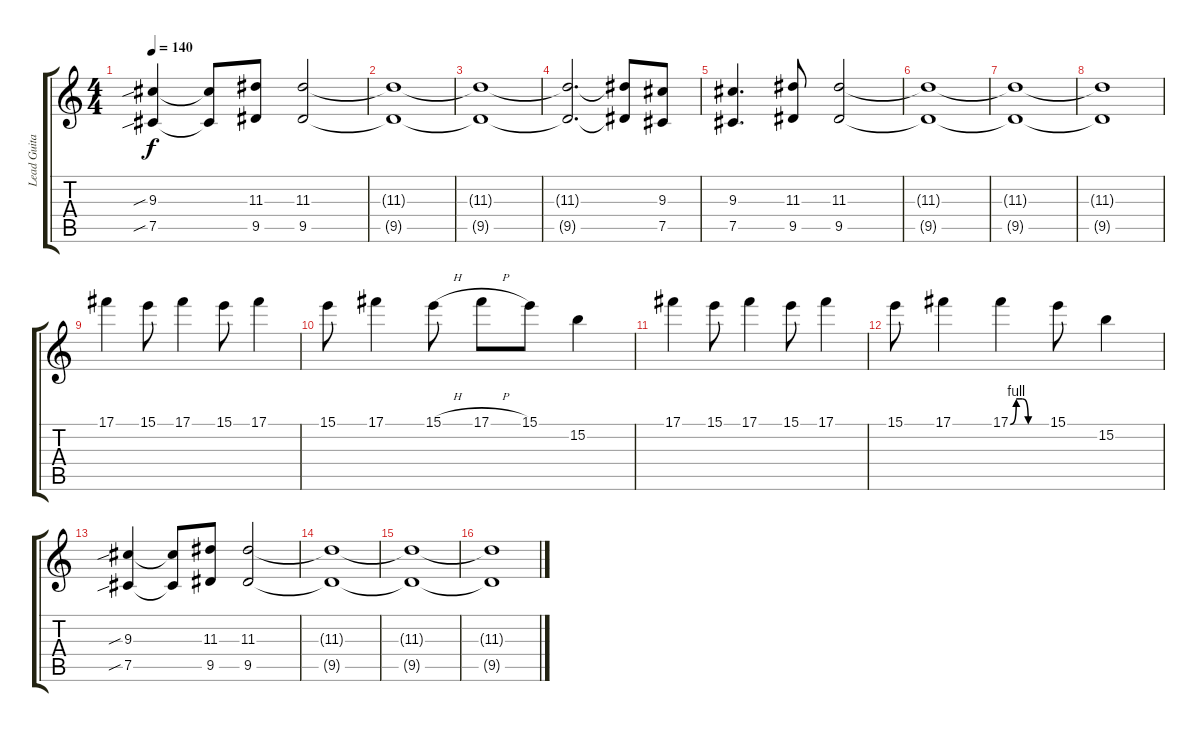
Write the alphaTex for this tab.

\track ("Lead Guitar" "Lead Guita") {instrument overdrivenguitar}
\staff {score tabs}
\tuning (Db4 Ab3 E3 B2 Gb2 B1) {hide}
\ts (4 4)
\tempo 140
\clef g2
\ks c
(9.3{sib} 7.5{sib}).4{dy f} (9.3{t} 7.5{t}).8 (11.3 9.5).8 (11.3 9.5).2 |
(11.3{t} 9.5{t}).1 |
(11.3{t} 9.5{t}).1 |
(11.3{t} 9.5{t}).2{d} (11.3{t} 9.5{t}).8 (9.3 7.5).8 |
(9.3 7.5).4{d} (11.3 9.5).8 (11.3 9.5).2 |
(11.3{t} 9.5{t}).1 |
(11.3{t} 9.5{t}).1 |
(11.3{t} 9.5{t}).1 |
17.1.4 15.1.8 17.1.4 15.1.8 17.1.4 |
15.1.8 17.1.4 15.1{h}.8 17.1{h}.8 15.1.8 15.2.4 |
17.1.4 15.1.8 17.1.4 15.1.8 17.1.4 |
15.1.8 17.1.4 17.1{be (custom 0 0 10 4 20 4 30 0 60 0)}.4 15.1.8 15.2.4 |
(9.3{sib} 7.5{sib}).4 (9.3{t} 7.5{t}).8 (11.3 9.5).8 (11.3 9.5).2 |
(11.3{t} 9.5{t}).1 |
(11.3{t} 9.5{t}).1 |
(11.3{t} 9.5{t}).1
